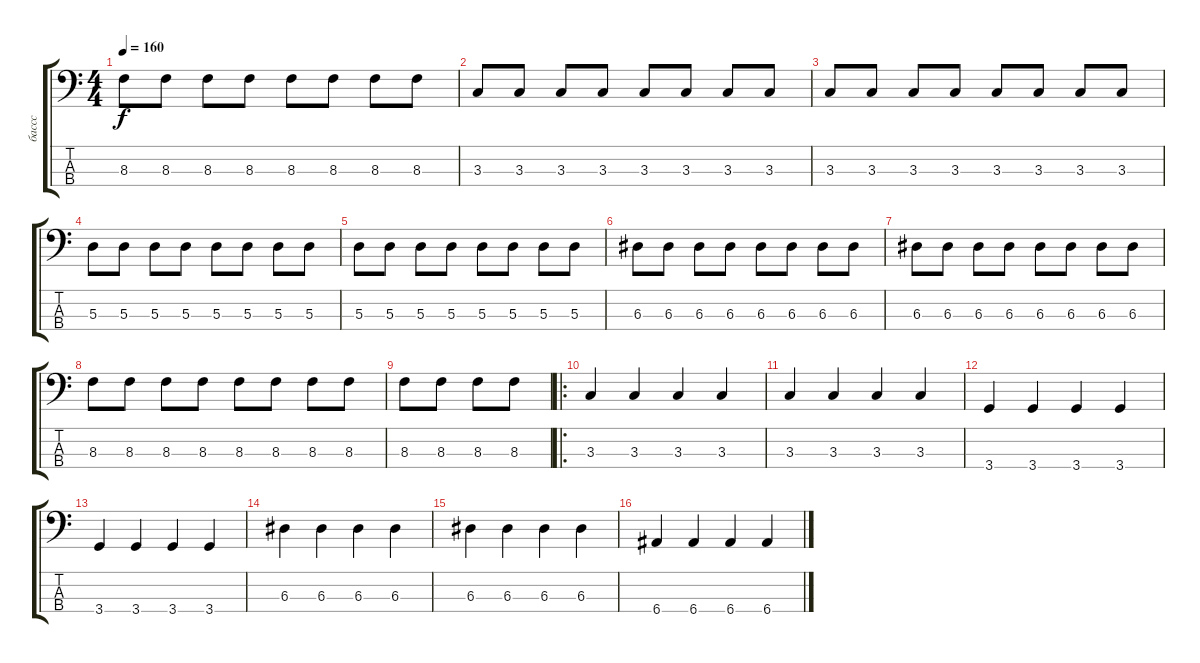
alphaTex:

\track ("бассс" "бассс") {instrument electricbassfinger}
\staff {score tabs}
\tuning (G2 D2 A1 E1) {hide}
\ts (4 4)
\tempo 160
\clef f4
\ks c
8.3.8{dy f} 8.3.8 8.3.8 8.3.8 8.3.8 8.3.8 8.3.8 8.3.8 |
3.3.8{volume 14} 3.3.8 3.3.8 3.3.8 3.3.8 3.3.8 3.3.8 3.3.8 |
3.3.8 3.3.8 3.3.8 3.3.8 3.3.8 3.3.8 3.3.8 3.3.8 |
5.3.8 5.3.8 5.3.8 5.3.8 5.3.8 5.3.8 5.3.8 5.3.8 |
5.3.8 5.3.8 5.3.8 5.3.8 5.3.8 5.3.8 5.3.8 5.3.8 |
6.3.8 6.3.8 6.3.8 6.3.8 6.3.8 6.3.8 6.3.8 6.3.8 |
6.3.8 6.3.8 6.3.8 6.3.8 6.3.8 6.3.8 6.3.8 6.3.8 |
8.3.8 8.3.8 8.3.8 8.3.8 8.3.8 8.3.8 8.3.8 8.3.8 |
8.3.8 8.3.8 8.3.8 8.3.8 |
\ro
3.3.4{volume 16} 3.3.4 3.3.4 3.3.4 |
3.3.4 3.3.4 3.3.4 3.3.4 |
3.4.4 3.4.4 3.4.4 3.4.4 |
3.4.4 3.4.4 3.4.4 3.4.4 |
6.3.4 6.3.4 6.3.4 6.3.4 |
6.3.4 6.3.4 6.3.4 6.3.4 |
6.4.4 6.4.4 6.4.4 6.4.4
